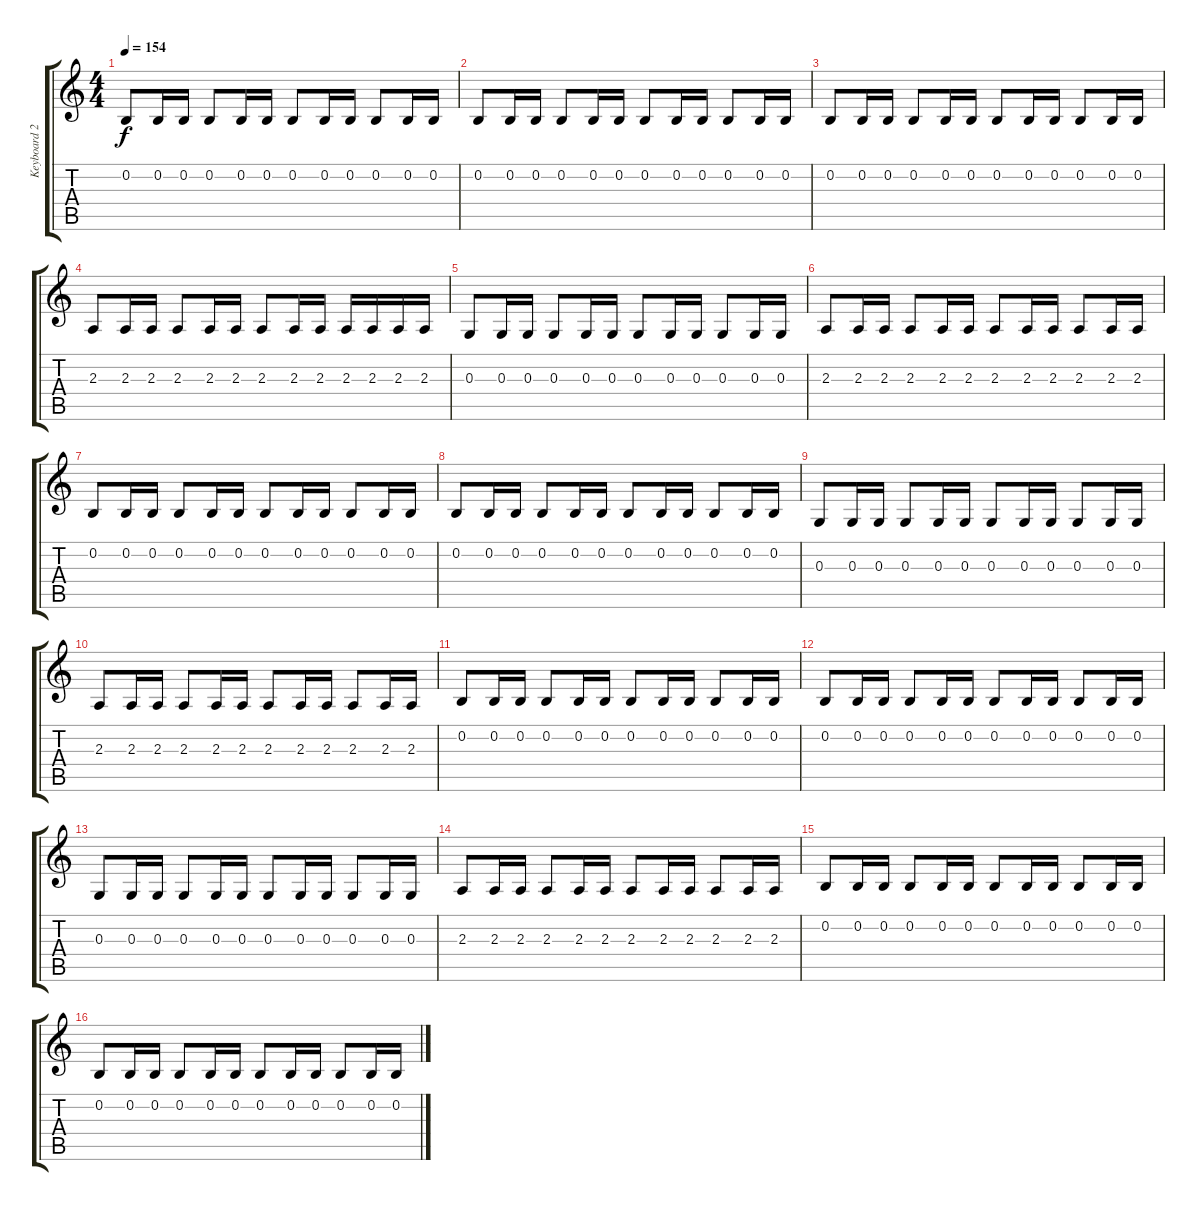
\track ("Keyboard 2" "Keyboard 2") {instrument lead2sawtooth}
\staff {score tabs}
\tuning (E4 B3 G3 D3 A2 E2) {hide}
\ts (4 4)
\tempo 154
\clef g2
\ks c
0.2.8{dy f} 0.2.16 0.2.16 0.2.8 0.2.16 0.2.16 0.2.8 0.2.16 0.2.16 0.2.8 0.2.16 0.2.16 |
0.2.8 0.2.16 0.2.16 0.2.8 0.2.16 0.2.16 0.2.8 0.2.16 0.2.16 0.2.8 0.2.16 0.2.16 |
0.2.8 0.2.16 0.2.16 0.2.8 0.2.16 0.2.16 0.2.8 0.2.16 0.2.16 0.2.8 0.2.16 0.2.16 |
2.3.8 2.3.16 2.3.16 2.3.8 2.3.16 2.3.16 2.3.8 2.3.16 2.3.16 2.3.16 2.3.16 2.3.16 2.3.16 |
\section ("" "")
0.3.8 0.3.16 0.3.16 0.3.8 0.3.16 0.3.16 0.3.8 0.3.16 0.3.16 0.3.8 0.3.16 0.3.16 |
2.3.8 2.3.16 2.3.16 2.3.8 2.3.16 2.3.16 2.3.8 2.3.16 2.3.16 2.3.8 2.3.16 2.3.16 |
0.2.8 0.2.16 0.2.16 0.2.8 0.2.16 0.2.16 0.2.8 0.2.16 0.2.16 0.2.8 0.2.16 0.2.16 |
0.2.8 0.2.16 0.2.16 0.2.8 0.2.16 0.2.16 0.2.8 0.2.16 0.2.16 0.2.8 0.2.16 0.2.16 |
0.3.8 0.3.16 0.3.16 0.3.8 0.3.16 0.3.16 0.3.8 0.3.16 0.3.16 0.3.8 0.3.16 0.3.16 |
2.3.8 2.3.16 2.3.16 2.3.8 2.3.16 2.3.16 2.3.8 2.3.16 2.3.16 2.3.8 2.3.16 2.3.16 |
0.2.8 0.2.16 0.2.16 0.2.8 0.2.16 0.2.16 0.2.8 0.2.16 0.2.16 0.2.8 0.2.16 0.2.16 |
0.2.8 0.2.16 0.2.16 0.2.8 0.2.16 0.2.16 0.2.8 0.2.16 0.2.16 0.2.8 0.2.16 0.2.16 |
\section ("" "")
0.3.8 0.3.16 0.3.16 0.3.8 0.3.16 0.3.16 0.3.8 0.3.16 0.3.16 0.3.8 0.3.16 0.3.16 |
2.3.8 2.3.16 2.3.16 2.3.8 2.3.16 2.3.16 2.3.8 2.3.16 2.3.16 2.3.8 2.3.16 2.3.16 |
0.2.8 0.2.16 0.2.16 0.2.8 0.2.16 0.2.16 0.2.8 0.2.16 0.2.16 0.2.8 0.2.16 0.2.16 |
0.2.8 0.2.16 0.2.16 0.2.8 0.2.16 0.2.16 0.2.8 0.2.16 0.2.16 0.2.8 0.2.16 0.2.16
